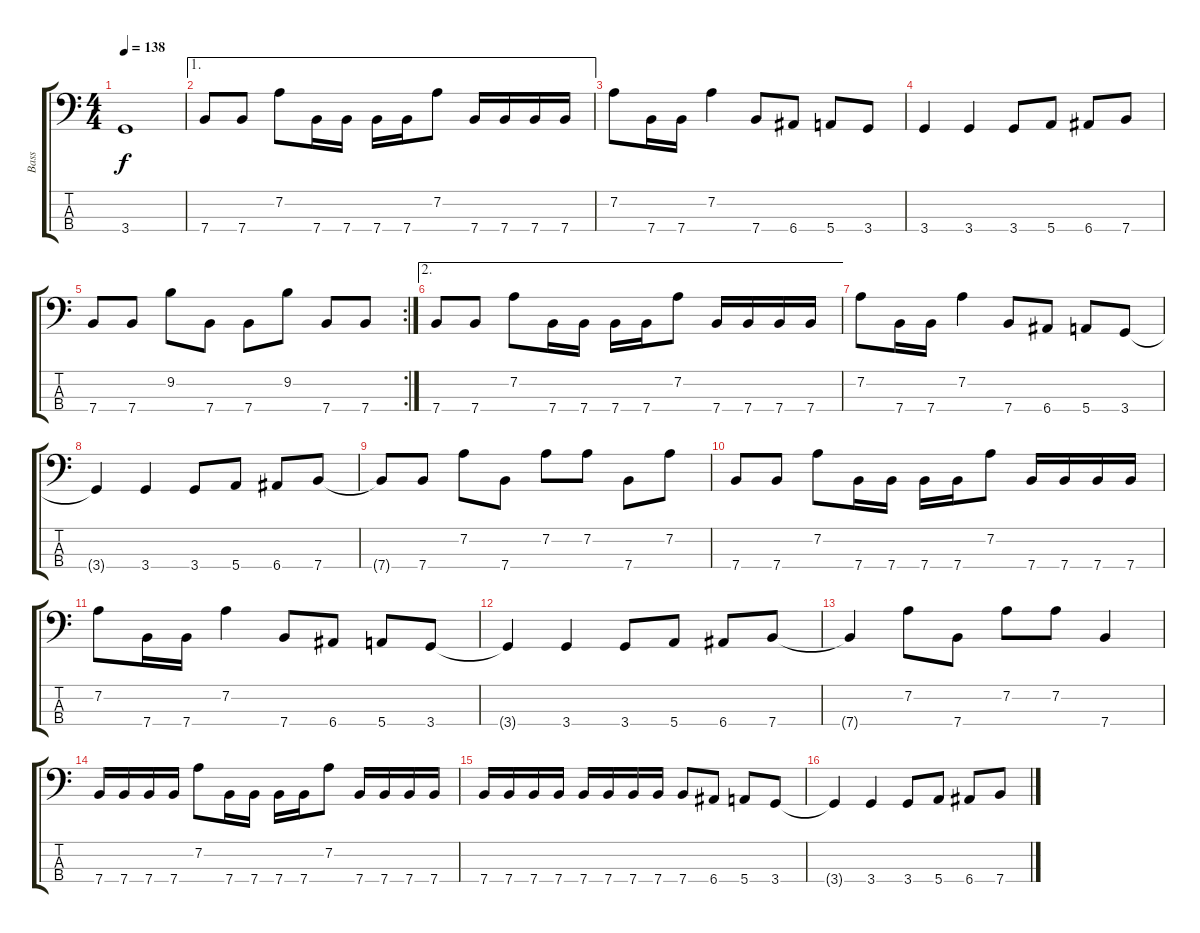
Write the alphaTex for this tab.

\track ("Bass" "Bass") {instrument electricbassfinger}
\staff {score tabs}
\tuning (G2 D2 A1 E1) {hide}
\ts (4 4)
\tempo 138
\clef f4
\ks c
3.4{t}.1{dy f} |
\ae 1
7.4.8 7.4.8 7.2.8 7.4.16 7.4.16 7.4.16 7.4.16 7.2.8 7.4.16 7.4.16 7.4.16 7.4.16 |
7.2.8 7.4.16 7.4.16 7.2.4 7.4.8 6.4.8 5.4.8 3.4.8 |
3.4.4 3.4.4 3.4.8 5.4.8 6.4.8 7.4.8 |
\rc 2
7.4.8 7.4.8 9.2.8 7.4.8 7.4.8 9.2.8 7.4.8 7.4.8 |
\ae 2
7.4.8 7.4.8 7.2.8 7.4.16 7.4.16 7.4.16 7.4.16 7.2.8 7.4.16 7.4.16 7.4.16 7.4.16 |
7.2.8 7.4.16 7.4.16 7.2.4 7.4.8 6.4.8 5.4.8 3.4.8 |
3.4{t}.4 3.4.4 3.4.8 5.4.8 6.4.8 7.4.8 |
7.4{t}.8 7.4.8 7.2.8 7.4.8 7.2.8 7.2.8 7.4.8 7.2.8 |
7.4.8 7.4.8 7.2.8 7.4.16 7.4.16 7.4.16 7.4.16 7.2.8 7.4.16 7.4.16 7.4.16 7.4.16 |
7.2.8 7.4.16 7.4.16 7.2.4 7.4.8 6.4.8 5.4.8 3.4.8 |
3.4{t}.4 3.4.4 3.4.8 5.4.8 6.4.8 7.4.8 |
7.4{t}.4 7.2.8 7.4.8 7.2.8 7.2.8 7.4.4 |
7.4.16 7.4.16 7.4.16 7.4.16 7.2.8 7.4.16 7.4.16 7.4.16 7.4.16 7.2.8 7.4.16 7.4.16 7.4.16 7.4.16 |
7.4.16 7.4.16 7.4.16 7.4.16 7.4.16 7.4.16 7.4.16 7.4.16 7.4.8 6.4.8 5.4.8 3.4.8 |
3.4{t}.4 3.4.4 3.4.8 5.4.8 6.4.8 7.4.8
